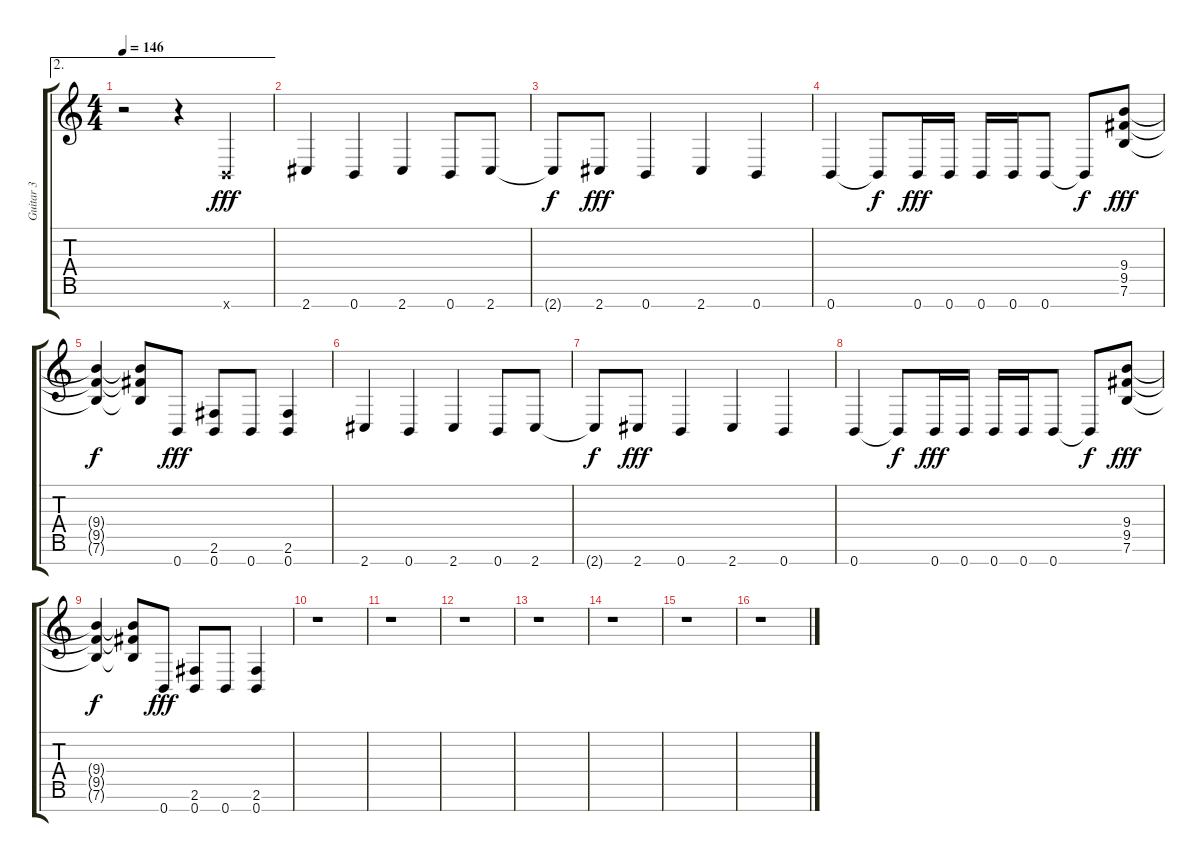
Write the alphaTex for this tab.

\track ("Guitar 3" "Guitar 3") {instrument distortionguitar}
\staff {score tabs}
\tuning (E4 B3 G3 D3 A2 E2 B1) {hide}
\ae 2
\ts (4 4)
\tempo 146
\clef g2
\ks c
r.2{dy fff} r.4 0.7{x}.4 |
2.7.4 0.7.4 2.7.4 0.7.8 2.7.8 |
2.7{t}.8{dy f} 2.7.8{dy fff} 0.7.4 2.7.4 0.7.4 |
0.7.4 0.7{t}.8{dy f} 0.7.16{dy fff} 0.7.16 0.7.16 0.7.16 0.7.8 0.7{t}.8{dy f} (9.4 9.5 7.6).8{dy fff} |
(9.4{t} 9.5{t} 7.6{t}).4{dy f} (9.4{t} 9.5{t} 7.6{t}).8 0.7.8{dy fff} (2.6 0.7).8 0.7.8 (2.6 0.7).4 |
2.7.4 0.7.4 2.7.4 0.7.8 2.7.8 |
2.7{t}.8{dy f} 2.7.8{dy fff} 0.7.4 2.7.4 0.7.4 |
0.7.4 0.7{t}.8{dy f} 0.7.16{dy fff} 0.7.16 0.7.16 0.7.16 0.7.8 0.7{t}.8{dy f} (9.4 9.5 7.6).8{dy fff} |
(9.4{t} 9.5{t} 7.6{t}).4{dy f} (9.4{t} 9.5{t} 7.6{t}).8 0.7.8{dy fff} (2.6 0.7).8 0.7.8 (2.6 0.7).4 |
r.1 |
r.1 |
r.1 |
r.1 |
r.1 |
r.1 |
r.1
